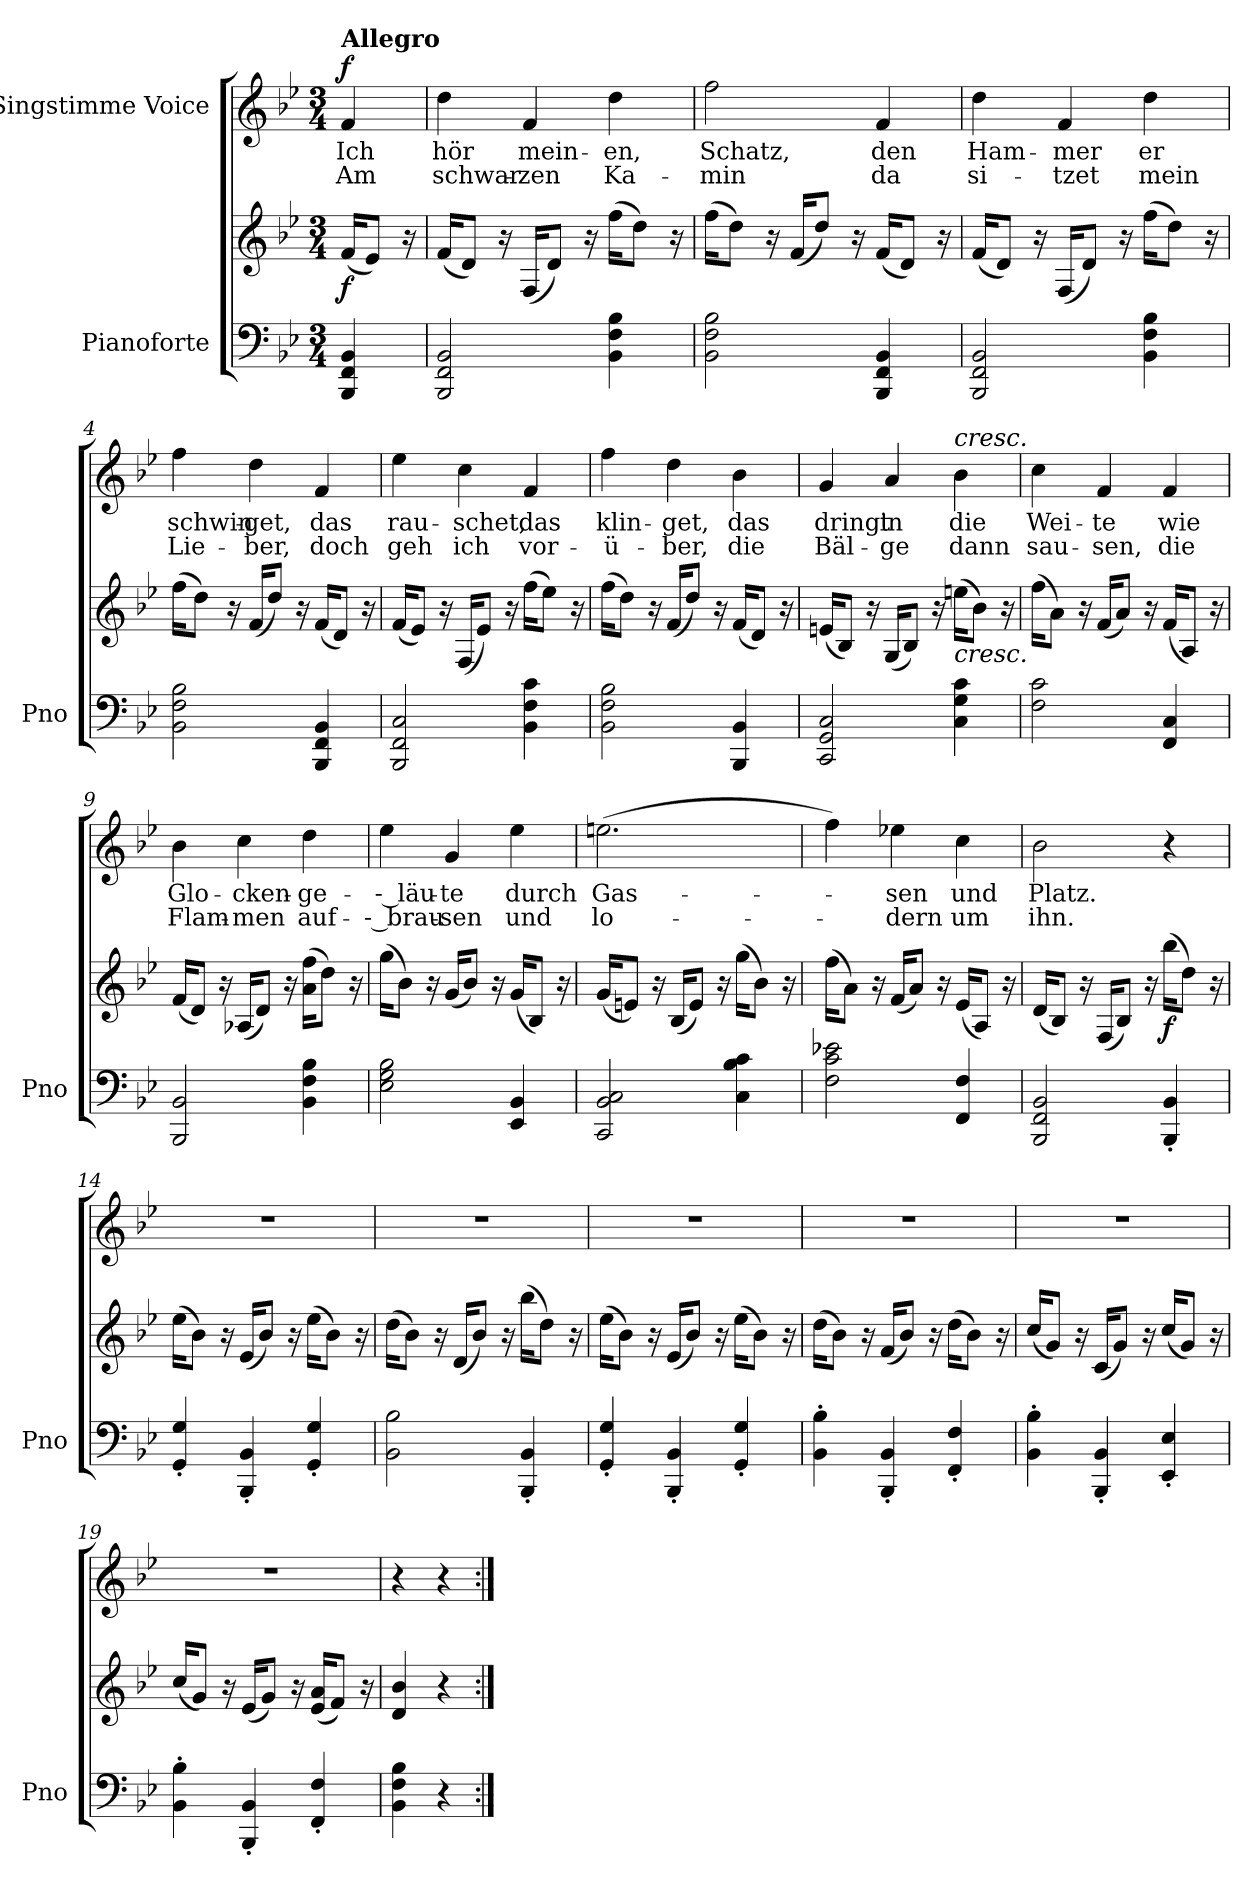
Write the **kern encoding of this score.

**kern	**kern	**dynam	**kern	**text	**text	**dynam
*part2	*part2	*part2	*part1	*part1	*part1	*part1
*staff3	*staff2	*staff2/3	*staff1	*staff1	*staff1	*staff1
*I"Pianoforte	*	*	*I"Singstimme Voice	*	*	*
*I'Pno	*	*	*	*	*	*
*clefF4	*clefG2	*	*clefG2	*	*	*
*k[b-e-]	*k[b-e-]	*	*k[b-e-]	*	*	*
*M3/4	*M3/4	*	*M3/4	*	*	*
=	=	=	=	=	=	=
!	!	!	!LO:TX:a:B:t=Allegro	!	!	!
!	!	!LO:DY:b	!	!	!	!LO:DY:a
4BBB-/ 4FF/ 4BB-/	(16f/KL	f	4f/	Ich	Am	f
.	8e-/J)	.	.	.	.	.
.	16r	.	.	.	.	.
=1	=1	=1	=1	=1	=1	=1
2BBB-/ 2FF/ 2BB-/	(16f/KL	.	4dd\	hör	schwar-	.
.	8d/J)	.	.	.	.	.
.	16r	.	.	.	.	.
.	(16F/KL	.	4f/	mein-	-zen	.
.	8d/J)	.	.	.	.	.
.	16r	.	.	.	.	.
4BB-\ 4F\ 4B-\	(16ff\KL	.	4dd\	-en,	Ka-	.
.	8dd\J)	.	.	.	.	.
.	16r	.	.	.	.	.
=2	=2	=2	=2	=2	=2	=2
2BB-\ 2F\ 2B-\	(16ff\KL	.	2ff\	Schatz,	-min	.
.	8dd\J)	.	.	.	.	.
.	16r	.	.	.	.	.
.	(16f/KL	.	.	.	.	.
.	8dd/J)	.	.	.	.	.
.	16r	.	.	.	.	.
4BBB-/ 4FF/ 4BB-/	(16f/KL	.	4f/	den	da	.
.	8d/J)	.	.	.	.	.
.	16r	.	.	.	.	.
=3	=3	=3	=3	=3	=3	=3
2BBB-/ 2FF/ 2BB-/	(16f/KL	.	4dd\	Ham-	si-	.
.	8d/J)	.	.	.	.	.
.	16r	.	.	.	.	.
.	(16F/KL	.	4f/	-mer	-tzet	.
.	8d/J)	.	.	.	.	.
.	16r	.	.	.	.	.
4BB-\ 4F\ 4B-\	(16ff\KL	.	4dd\	er	mein	.
.	8dd\J)	.	.	.	.	.
.	16r	.	.	.	.	.
=4	=4	=4	=4	=4	=4	=4
2BB-\ 2F\ 2B-\	(16ff\KL	.	4ff\	schwin-	Lie-	.
.	8dd\J)	.	.	.	.	.
.	16r	.	.	.	.	.
.	(16f/KL	.	4dd\	-get,	-ber,	.
.	8dd/J)	.	.	.	.	.
.	16r	.	.	.	.	.
4BBB-/ 4FF/ 4BB-/	(16f/KL	.	4f/	das	doch	.
.	8d/J)	.	.	.	.	.
.	16r	.	.	.	.	.
=5	=5	=5	=5	=5	=5	=5
2BBB-/ 2FF/ 2C/	(16f/KL	.	4ee-\	rau-	geh	.
.	8e-/J)	.	.	.	.	.
.	16r	.	.	.	.	.
.	(16F/KL	.	4cc\	-schet,	ich	.
.	8e-/J)	.	.	.	.	.
.	16r	.	.	.	.	.
4BB-\ 4F\ 4c\	(16ff\KL	.	4f/	das	vor-	.
.	8ee-\J)	.	.	.	.	.
.	16r	.	.	.	.	.
=6	=6	=6	=6	=6	=6	=6
2BB-\ 2F\ 2B-\	(16ff\KL	.	4ff\	klin-	ü-	.
.	8dd\J)	.	.	.	.	.
.	16r	.	.	.	.	.
.	(16f/KL	.	4dd\	-get,	-ber,	.
.	8dd/J)	.	.	.	.	.
.	16r	.	.	.	.	.
4BBB-/ 4BB-/	(16f/KL	.	4b-\	das	die	.
.	8d/J)	.	.	.	.	.
.	16r	.	.	.	.	.
=7	=7	=7	=7	=7	=7	=7
2CC/ 2GG/ 2C/	(16en/KL	.	4g/	dringt	Bäl-	.
.	8B-/J)	.	.	.	.	.
.	16r	.	.	.	.	.
.	(16G/KL	.	4a/	in	-ge	.
.	8B-/J)	.	.	.	.	.
.	16r	.	.	.	.	.
!	!	!	!LO:TX:a:i:t=cresc.	!	!	!
!	!LO:TX:b:i:t=cresc.	!	!	!	!	!
4C\ 4G\ 4c\	(16een\KL	.	4b-\	die	dann	.
.	8b-\J)	.	.	.	.	.
.	16r	.	.	.	.	.
=8	=8	=8	=8	=8	=8	=8
2F\ 2c\	(16ff\KL	.	4cc\	Wei-	sau-	.
.	8a\J)	.	.	.	.	.
.	16r	.	.	.	.	.
.	(16f/KL	.	4f/	-te	-sen,	.
.	8a/J)	.	.	.	.	.
.	16r	.	.	.	.	.
4FF/ 4C/	(16f/KL	.	4f/	wie	die	.
.	8A/J)	.	.	.	.	.
.	16r	.	.	.	.	.
=9	=9	=9	=9	=9	=9	=9
2BBB-/ 2BB-/	(16f/KL	.	4b-\	Glo-	Flam-	.
.	8d/J)	.	.	.	.	.
.	16r	.	.	.	.	.
.	(16A-X/KL	.	4cc\	-cken-	-men	.
.	8d/J)	.	.	.	.	.
.	16r	.	.	.	.	.
4BB-\ 4F\ 4B-\	(16a\ 16ff\KL	.	4dd\	-ge-	auf-	.
.	8dd\J)	.	.	.	.	.
.	16r	.	.	.	.	.
=10	=10	=10	=10	=10	=10	=10
2E-\ 2G\ 2B-\	(16gg\KL	.	4ee-\	-- läu-	-- brau-	.
.	8b-\J)	.	.	.	.	.
.	16r	.	.	.	.	.
.	(16g/KL	.	4g/	-te	-sen	.
.	8b-/J)	.	.	.	.	.
.	16r	.	.	.	.	.
4EE-/ 4BB-/	(16g/KL	.	4ee-\	durch	und	.
.	8B-/J)	.	.	.	.	.
.	16r	.	.	.	.	.
=11	=11	=11	=11	=11	=11	=11
2CC/ 2BB-/ 2C/	(16g/KL	.	(2.een\	Gas-	lo-	.
.	8en/J)	.	.	.	.	.
.	16r	.	.	.	.	.
.	(16B-/KL	.	.	.	.	.
.	8e/J)	.	.	.	.	.
.	16r	.	.	.	.	.
4C\ 4B-\ 4c\	(16gg\KL	.	.	.	.	.
.	8b-\J)	.	.	.	.	.
.	16r	.	.	.	.	.
=12	=12	=12	=12	=12	=12	=12
2F\ 2c\ 2e-X\	(16ff\KL	.	4ff\)	.	.	.
.	8a\J)	.	.	.	.	.
.	16r	.	.	.	.	.
.	(16f/KL	.	4ee-X\	-sen	-dern	.
.	8a/J)	.	.	.	.	.
.	16r	.	.	.	.	.
4FF/ 4F/	(16e-/KL	.	4cc\	und	um	.
.	8A/J)	.	.	.	.	.
.	16r	.	.	.	.	.
=13	=13	=13	=13	=13	=13	=13
2BBB-/ 2FF/ 2BB-/	(16d/KL	.	2b-\	Platz.	ihn.	.
.	8B-/J)	.	.	.	.	.
.	16r	.	.	.	.	.
.	(16F/KL	.	.	.	.	.
.	8B-/J)	.	.	.	.	.
.	16r	.	.	.	.	.
!	!	!LO:DY:b	!	!	!	!
4BBB-/' 4BB-/'	(16bb-\KL	f	4r	.	.	.
.	8dd\J)	.	.	.	.	.
.	16r	.	.	.	.	.
=14	=14	=14	=14	=14	=14	=14
4GG/' 4G/'	(16ee-\KL	.	2.r	.	.	.
.	8b-\J)	.	.	.	.	.
.	16r	.	.	.	.	.
4BBB-/' 4BB-/'	(16e-/KL	.	.	.	.	.
.	8b-/J)	.	.	.	.	.
.	16r	.	.	.	.	.
4GG/' 4G/'	(16ee-\KL	.	.	.	.	.
.	8b-\J)	.	.	.	.	.
.	16r	.	.	.	.	.
=15	=15	=15	=15	=15	=15	=15
2BB-\ 2B-\	(16dd\KL	.	2.r	.	.	.
.	8b-\J)	.	.	.	.	.
.	16r	.	.	.	.	.
.	(16d/KL	.	.	.	.	.
.	8b-/J)	.	.	.	.	.
.	16r	.	.	.	.	.
4BBB-/' 4BB-/'	(16bb-\KL	.	.	.	.	.
.	8dd\J)	.	.	.	.	.
.	16r	.	.	.	.	.
=16	=16	=16	=16	=16	=16	=16
4GG/' 4G/'	(16ee-\KL	.	2.r	.	.	.
.	8b-\J)	.	.	.	.	.
.	16r	.	.	.	.	.
4BBB-/' 4BB-/'	(16e-/KL	.	.	.	.	.
.	8b-/J)	.	.	.	.	.
.	16r	.	.	.	.	.
4GG/' 4G/'	(16ee-\KL	.	.	.	.	.
.	8b-\J)	.	.	.	.	.
.	16r	.	.	.	.	.
=17	=17	=17	=17	=17	=17	=17
4BB-\' 4B-\'	(16dd\KL	.	2.r	.	.	.
.	8b-\J)	.	.	.	.	.
.	16r	.	.	.	.	.
4BBB-/' 4BB-/'	(16f/KL	.	.	.	.	.
.	8b-/J)	.	.	.	.	.
.	16r	.	.	.	.	.
4FF/' 4F/'	(16dd\KL	.	.	.	.	.
.	8b-\J)	.	.	.	.	.
.	16r	.	.	.	.	.
=18	=18	=18	=18	=18	=18	=18
4BB-\' 4B-\'	(16cc/KL	.	2.r	.	.	.
.	8g/J)	.	.	.	.	.
.	16r	.	.	.	.	.
4BBB-/' 4BB-/'	(16c/KL	.	.	.	.	.
.	8g/J)	.	.	.	.	.
.	16r	.	.	.	.	.
4EE-/' 4E-/'	(16cc/KL	.	.	.	.	.
.	8g/J)	.	.	.	.	.
.	16r	.	.	.	.	.
=19	=19	=19	=19	=19	=19	=19
4BB-\' 4B-\'	(16cc/KL	.	2.r	.	.	.
.	8g/J)	.	.	.	.	.
.	16r	.	.	.	.	.
4BBB-/' 4BB-/'	(16e-/KL	.	.	.	.	.
.	8g/J)	.	.	.	.	.
.	16r	.	.	.	.	.
4FF/' 4F/'	(16e-/ 16a/KL	.	.	.	.	.
.	8f/J)	.	.	.	.	.
.	16r	.	.	.	.	.
=20	=20	=20	=20	=20	=20	=20
4BB-\ 4F\ 4B-\	4d/ 4b-/	.	4r	.	.	.
4r	4r	.	4r	.	.	.
=:|!	=:|!	=:|!	=:|!	=:|!	=:|!	=:|!
*-	*-	*-	*-	*-	*-	*-
